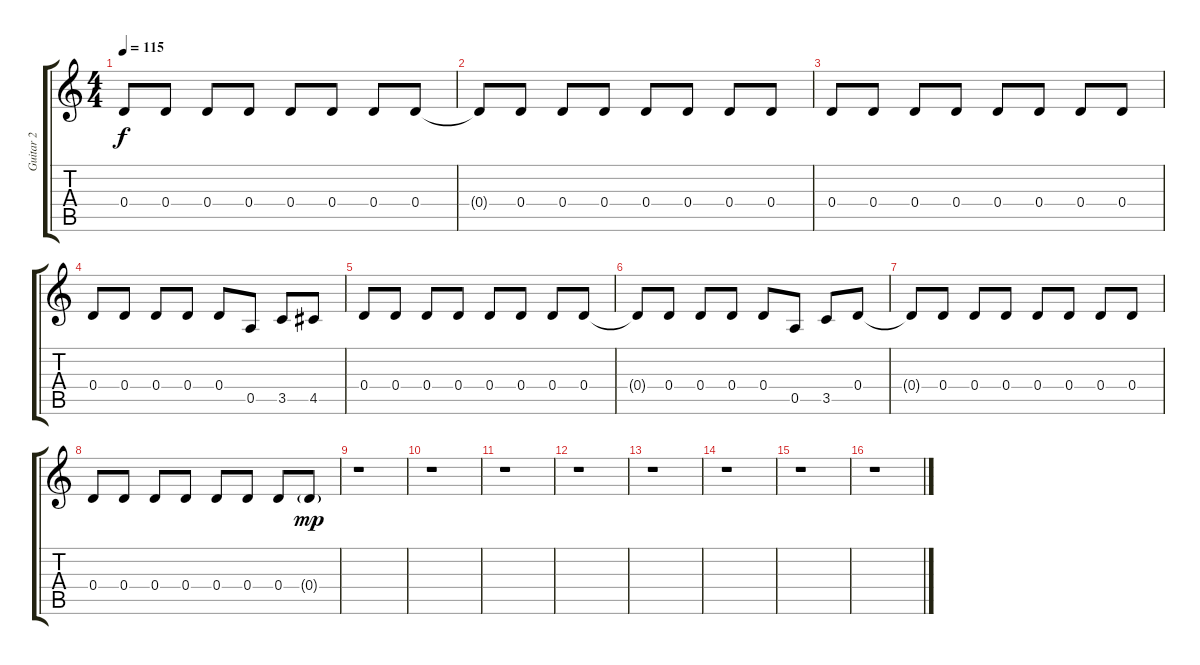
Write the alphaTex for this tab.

\track ("Guitar 2" "Guitar 2") {instrument acousticguitarsteel}
\staff {score tabs}
\tuning (E4 B3 G3 D3 A2 E2) {hide}
\ts (4 4)
\tempo 115
\clef g2
\ks c
0.4.8{dy f} 0.4.8 0.4.8 0.4.8 0.4.8 0.4.8 0.4.8 0.4.8 |
0.4{t}.8 0.4.8 0.4.8 0.4.8 0.4.8 0.4.8 0.4.8 0.4.8 |
0.4.8 0.4.8 0.4.8 0.4.8 0.4.8 0.4.8 0.4.8 0.4.8 |
0.4.8 0.4.8 0.4.8 0.4.8 0.4.8 0.5.8 3.5.8 4.5.8 |
0.4.8 0.4.8 0.4.8 0.4.8 0.4.8 0.4.8 0.4.8 0.4.8 |
0.4{t}.8 0.4.8 0.4.8 0.4.8 0.4.8 0.5.8 3.5.8 0.4.8 |
0.4{t}.8 0.4.8 0.4.8 0.4.8 0.4.8 0.4.8 0.4.8 0.4.8 |
0.4.8 0.4.8 0.4.8 0.4.8 0.4.8 0.4.8 0.4.8 0.4{g}.8{dy mp} |
r.1 |
r.1 |
r.1 |
r.1 |
r.1 |
r.1 |
r.1 |
r.1
